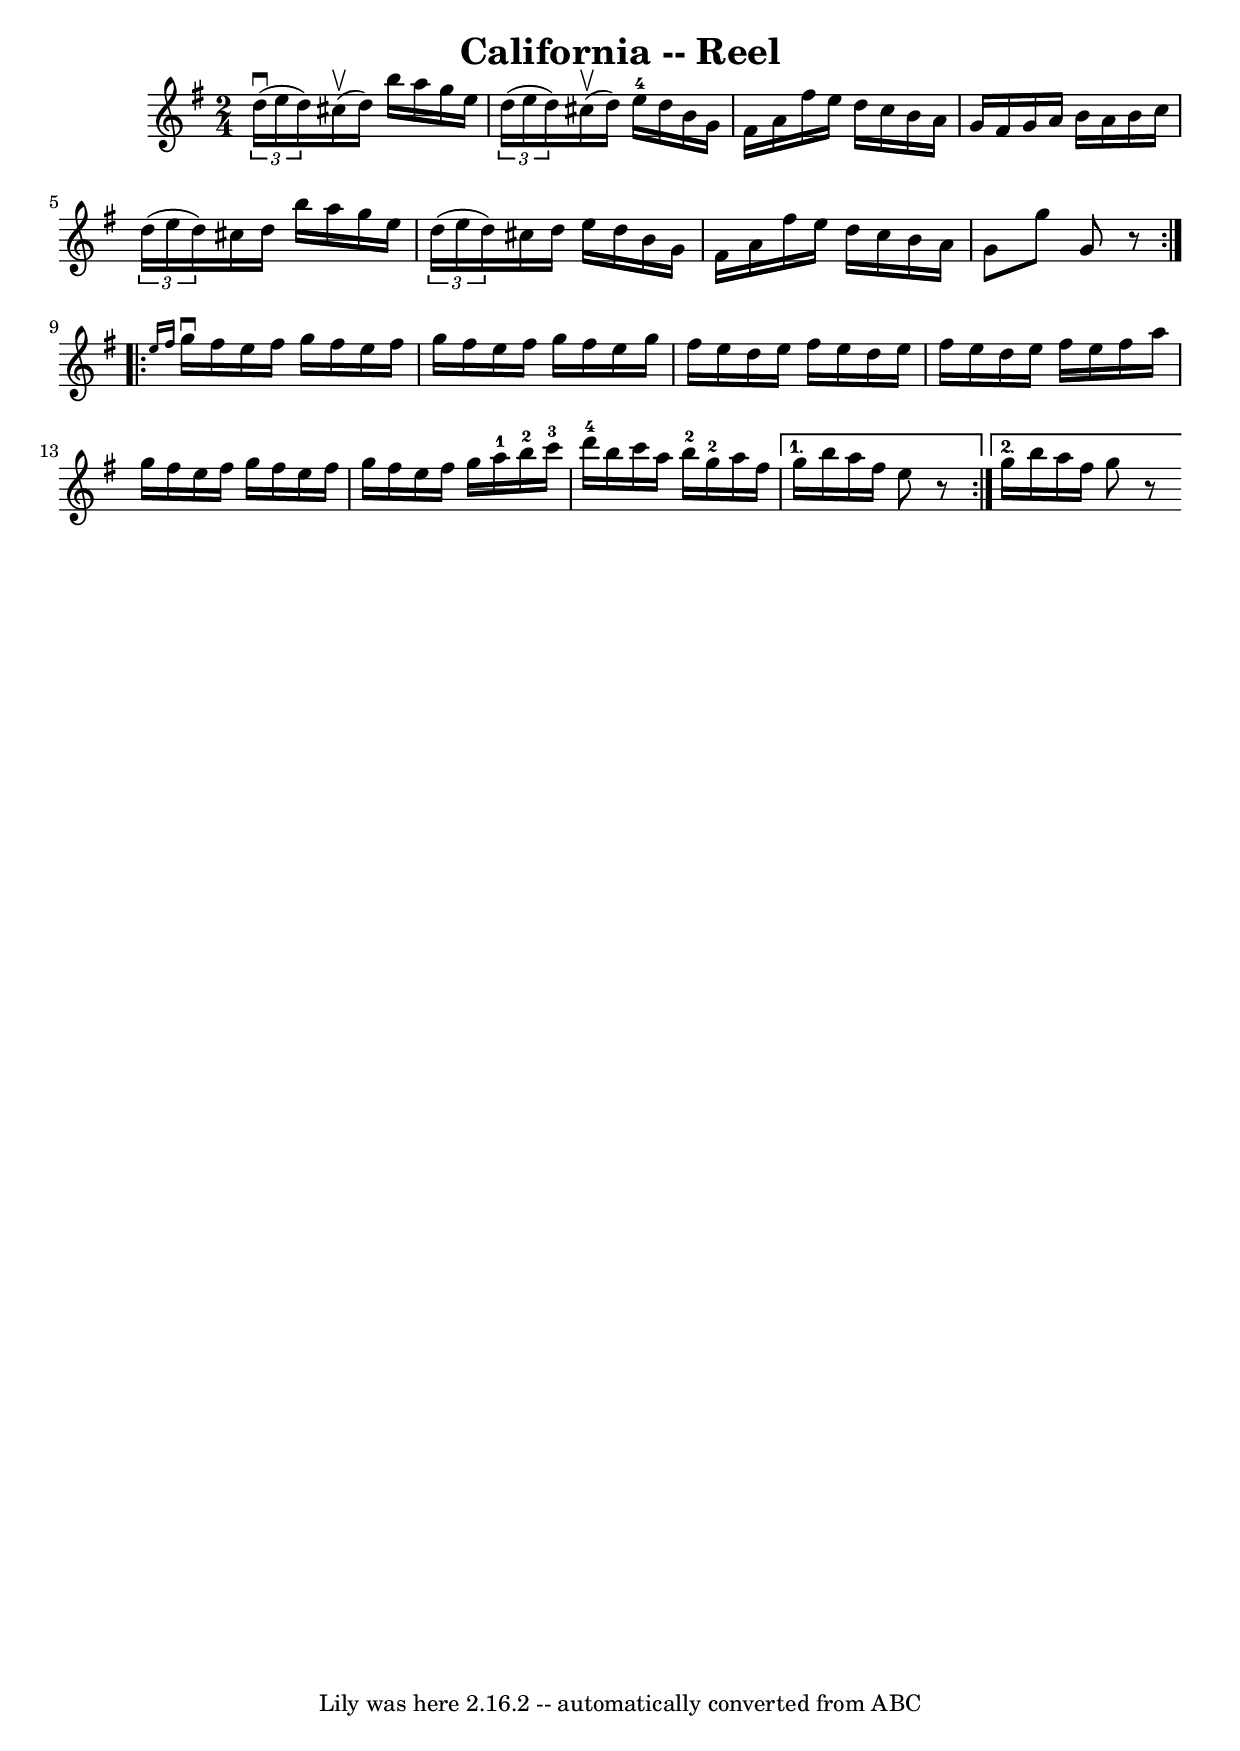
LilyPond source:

\version "2.16.2"
\include "Mammoth.ily"
\header {
  %% book = "Ryan's Mammoth Collection"
 crossRefNumber = "1"
 footnotes = "\\\\319"
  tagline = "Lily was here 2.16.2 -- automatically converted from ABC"
  title = "California -- Reel"

}
voicedefault =  {



  \repeat volta 2 {

    \time 2/4 
    \key g \major
    \times 2/3 { d''16^\downbow(e''16 d''16) 
 	       } cis''16^\upbow(d''16) b''16 a''16 g''16 e''16     |
    
    \times 2/3 { d''16 (e''16 d''16) 
	       } cis''16^\upbow(d''16) e''16-4 d''16 b'16 g'16     |
 fis'16 a'16 fis''16 e''16 d''16 c''16 b'16 a'16     |
 g'16 fis'16 g'16 a'16 b'16 a'16 b'16 c''16     |
    \times 2/3 {   
 d''16 (e''16 d''16) 
    } cis''16 d''16 b''16 a''16 g''16 e''16     |
    \times 2/3 { d''16 (e''16 d''16) 
	       } cis''16 d''16 e''16 d''16 b'16 g'16     |
 fis'16 a'16 fis''16 e''16 d''16 c''16 b'16 a'16     |
 g'8 g''8 g'8    
    r8 
  }     
  \repeat volta 2 {
    \grace { e''16 fis''16  
	   } g''16^\downbow fis''16 e''16 fis''16 g''16 fis''16 e''16 fis''16     |
 g''16 fis''16 e''16 fis''16 g''16 fis''16 e''16 g''16      |
 fis''16 e''16 d''16 e''16 fis''16 e''16 d''16 e''16     |
 fis''16 e''16 d''16 e''16 fis''16 e''16 fis''16 a''16     |
 g''16 fis''16 e''16 fis''16 g''16 fis''16 e''16 fis''16     |
 g''16 fis''16 e''16 fis''16 g''16 a''16-1 b''16-2 c'''16-3    |
    
 d'''16-4 b''16 c'''16 a''16 b''16-2 g''16-2 a''16    
 fis''16    
  } \alternative{{ g''16 b''16 a''16 fis''16 e''8    r8  
		    		 } { g''16 b''16 a''16 fis''16 g''8    r8   \bar " |."   
		   }
	       }

}

\score{
  <<

    \context Staff="default"
    {
      \voicedefault 
      
    }

  >>
  \layout {
    
  }
  \midi {
  }

}
